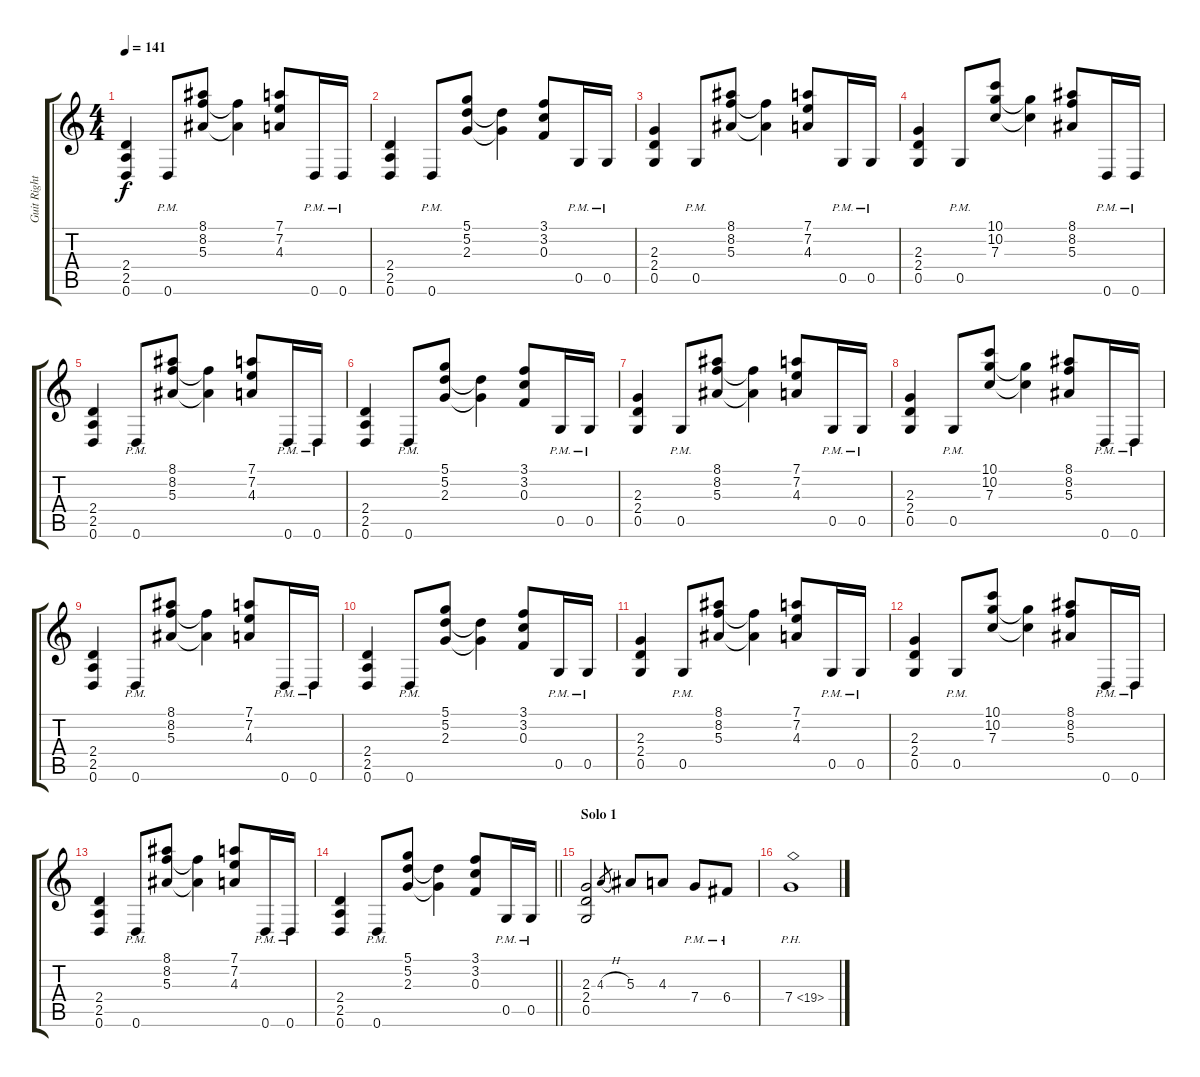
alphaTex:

\track ("Guit Right" "Guit Right") {instrument distortionguitar}
\staff {score tabs}
\tuning (D4 A3 F3 C3 G2 D2) {hide}
\ts (4 4)
\tempo 141
\clef g2
\ks c
(2.4 2.5 0.6).4{dy f} 0.6{pm}.8 (8.1 8.2 5.3).8 (8.2{t} 5.3{t}).4 (7.1 7.2 4.3).8 0.6{pm}.16 0.6{pm}.16 |
(2.4 2.5 0.6).4 0.6{pm}.8 (5.1 5.2 2.3).8 (5.2{t} 2.3{t}).4 (3.1 3.2 0.3).8 0.5{pm}.16 0.5{pm}.16 |
(2.3 2.4 0.5).4 0.5{pm}.8 (8.1 8.2 5.3).8 (8.2{t} 5.3{t}).4 (7.1 7.2 4.3).8 0.5{pm}.16 0.5{pm}.16 |
(2.3 2.4 0.5).4 0.5{pm}.8 (10.1 10.2 7.3).8 (10.2{t} 7.3{t}).4 (8.1 8.2 5.3).8 0.6{pm}.16 0.6{pm}.16 |
(2.4 2.5 0.6).4 0.6{pm}.8 (8.1 8.2 5.3).8 (8.2{t} 5.3{t}).4 (7.1 7.2 4.3).8 0.6{pm}.16 0.6{pm}.16 |
(2.4 2.5 0.6).4 0.6{pm}.8 (5.1 5.2 2.3).8 (5.2{t} 2.3{t}).4 (3.1 3.2 0.3).8 0.5{pm}.16 0.5{pm}.16 |
(2.3 2.4 0.5).4 0.5{pm}.8 (8.1 8.2 5.3).8 (8.2{t} 5.3{t}).4 (7.1 7.2 4.3).8 0.5{pm}.16 0.5{pm}.16 |
(2.3 2.4 0.5).4 0.5{pm}.8 (10.1 10.2 7.3).8 (10.2{t} 7.3{t}).4 (8.1 8.2 5.3).8 0.6{pm}.16 0.6{pm}.16 |
(2.4 2.5 0.6).4 0.6{pm}.8 (8.1 8.2 5.3).8 (8.2{t} 5.3{t}).4 (7.1 7.2 4.3).8 0.6{pm}.16 0.6{pm}.16 |
(2.4 2.5 0.6).4 0.6{pm}.8 (5.1 5.2 2.3).8 (5.2{t} 2.3{t}).4 (3.1 3.2 0.3).8 0.5{pm}.16 0.5{pm}.16 |
(2.3 2.4 0.5).4 0.5{pm}.8 (8.1 8.2 5.3).8 (8.2{t} 5.3{t}).4 (7.1 7.2 4.3).8 0.5{pm}.16 0.5{pm}.16 |
(2.3 2.4 0.5).4 0.5{pm}.8 (10.1 10.2 7.3).8 (10.2{t} 7.3{t}).4 (8.1 8.2 5.3).8 0.6{pm}.16 0.6{pm}.16 |
(2.4 2.5 0.6).4 0.6{pm}.8 (8.1 8.2 5.3).8 (8.2{t} 5.3{t}).4 (7.1 7.2 4.3).8 0.6{pm}.16 0.6{pm}.16 |
\barLineRight lightlight
(2.4 2.5 0.6).4 0.6{pm}.8 (5.1 5.2 2.3).8 (5.2{t} 2.3{t}).4 (3.1 3.2 0.3).8 0.5{pm}.16 0.5{pm}.16 |
\section ("" "Solo 1")
(2.3 2.4 0.5).2 4.3{h}.8{gr} 5.3.8 4.3.8 7.4{pm}.8 6.4{pm}.8 |
7.4{ph 12}.1
